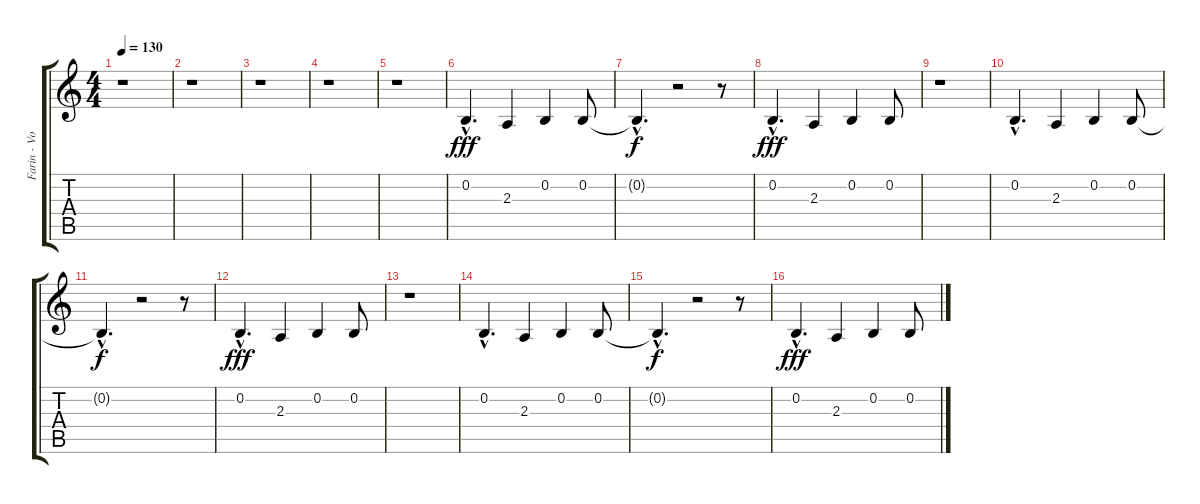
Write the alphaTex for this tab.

\track ("Farin - Vocals" "Farin - Vo") {instrument lead1square}
\staff {score tabs}
\tuning (E4 B3 G3 D3 A2 E2) {hide}
\ts (4 4)
\tempo 130
\clef g2
\ks c
r.1{dy fff} |
r.1 |
r.1 |
r.1 |
r.1 |
0.2{hac}.4{d} 2.3.4 0.2.4 0.2.8 |
0.2{hac t}.4{d dy f} r.2 r.8 |
0.2{hac}.4{d dy fff} 2.3.4 0.2.4 0.2.8 |
r.1 |
0.2{hac}.4{d} 2.3.4 0.2.4 0.2.8 |
0.2{hac t}.4{d dy f} r.2 r.8 |
0.2{hac}.4{d dy fff} 2.3.4 0.2.4 0.2.8 |
r.1 |
0.2{hac}.4{d} 2.3.4 0.2.4 0.2.8 |
0.2{hac t}.4{d dy f} r.2 r.8 |
0.2{hac}.4{d dy fff} 2.3.4 0.2.4 0.2.8
